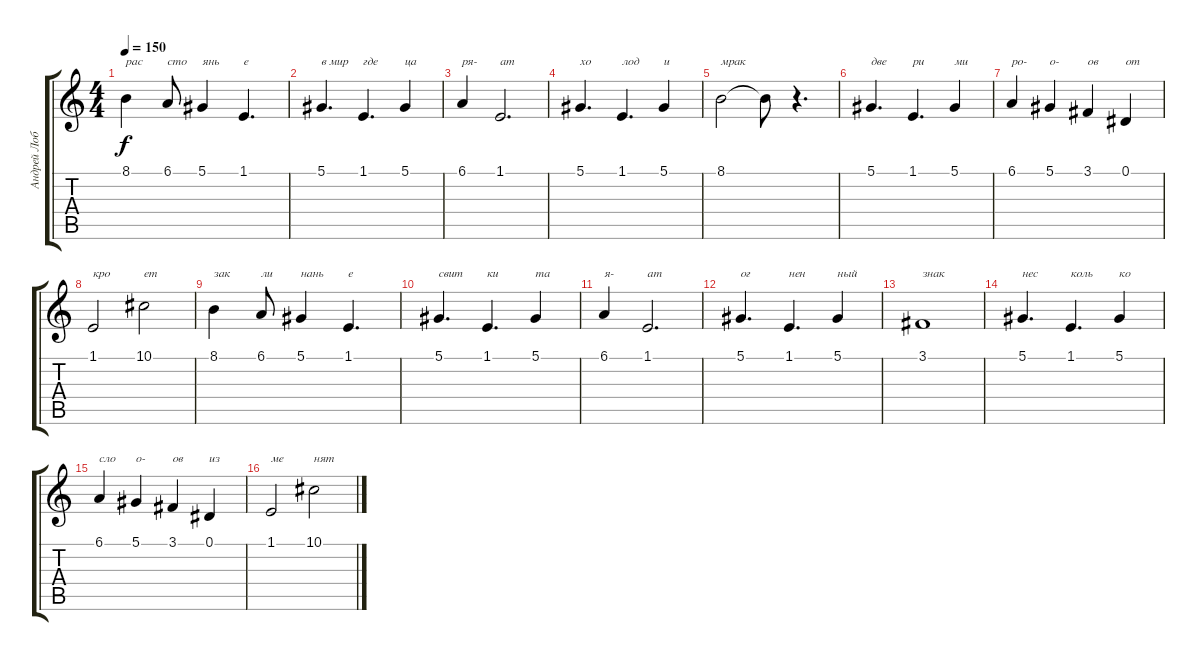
\track ("Андрей Лобашёв" "Андрей Лоб") {instrument clarinet}
\staff {score tabs}
\tuning (Eb4 Bb3 Gb3 Db3 Ab2 Eb2) {hide}
\ts (4 4)
\tempo 150
\clef g2
\ks c
8.1.4{txt "рас" dy f} 6.1.8{txt "сто"} 5.1.4{txt "янь"} 1.1.4{d txt "е"} |
5.1.4{d txt "в мир"} 1.1.4{d txt "где"} 5.1.4{txt "ца"} |
6.1.4{txt "ря-"} 1.1.2{d txt "ат"} |
5.1.4{d txt "хо"} 1.1.4{d txt "лод"} 5.1.4{txt "и"} |
8.1.2{txt "мрак"} 8.1{t}.8 r.4{d} |
5.1.4{d txt "две"} 1.1.4{d txt "ри"} 5.1.4{txt "ми"} |
6.1.4{txt "ро-"} 5.1.4{txt "о-"} 3.1.4{txt "ов"} 0.1.4{txt "от"} |
1.1.2{txt "кро"} 10.1.2{txt "ет"} |
8.1.4{txt "зак"} 6.1.8{txt "ли"} 5.1.4{txt "нань"} 1.1.4{d txt "е"} |
5.1.4{d txt "свит"} 1.1.4{d txt "ки"} 5.1.4{txt "та"} |
6.1.4{txt "я-"} 1.1.2{d txt "ат"} |
5.1.4{d txt "ог"} 1.1.4{d txt "нен"} 5.1.4{txt "ный"} |
3.1.1{txt "знак"} |
5.1.4{d txt "нес"} 1.1.4{d txt "коль"} 5.1.4{txt "ко"} |
6.1.4{txt "сло"} 5.1.4{txt "о-"} 3.1.4{txt "ов"} 0.1.4{txt "из"} |
1.1.2{txt "ме"} 10.1.2{txt "нят"}
